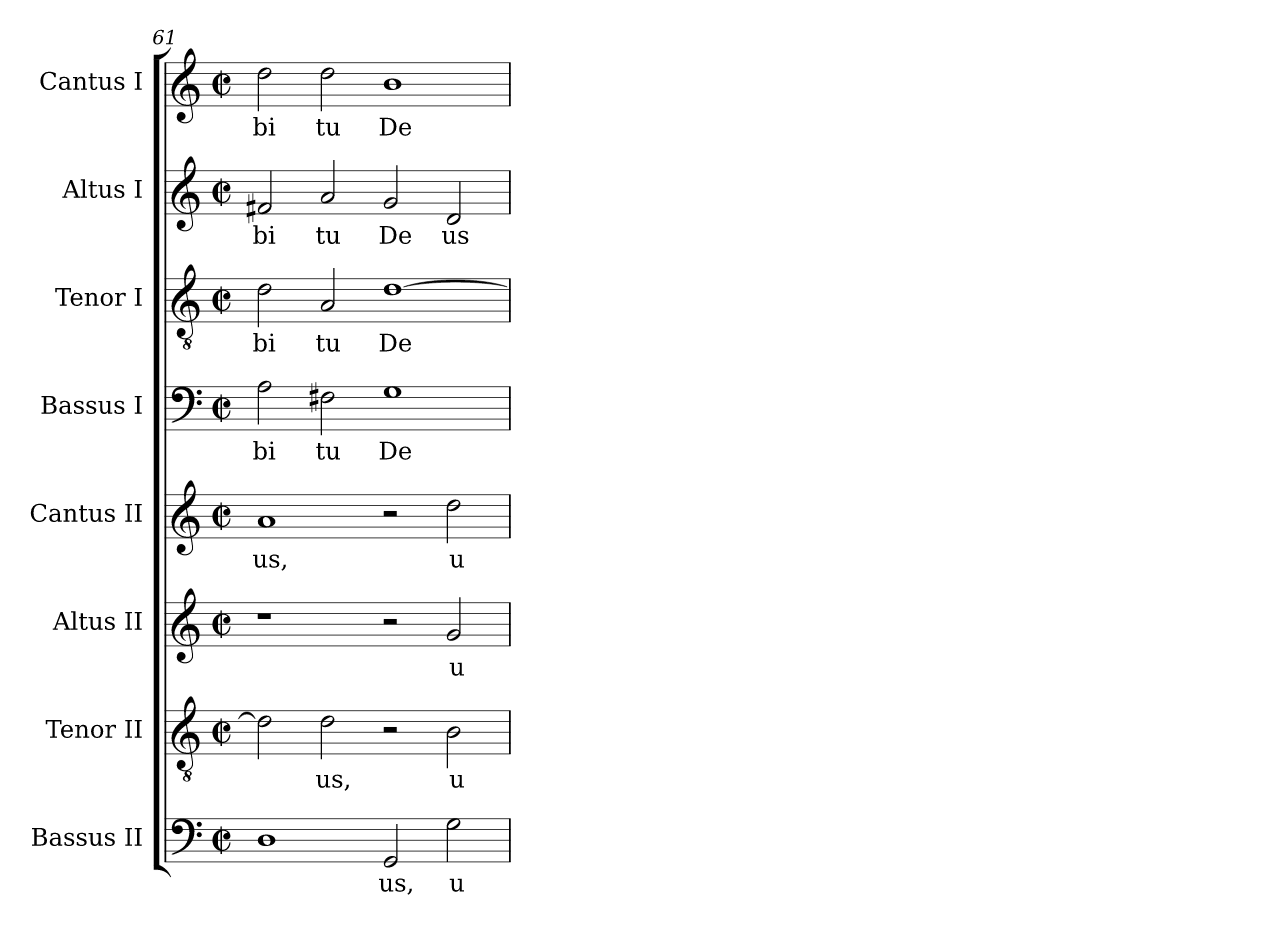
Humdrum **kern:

**kern	**text	**kern	**text	**kern	**text	**kern	**text	**kern	**text	**kern	**text	**kern	**text	**kern	**text
*part8	*part8	*part7	*part7	*part6	*part6	*part5	*part5	*part4	*part4	*part3	*part3	*part2	*part2	*part1	*part1
*staff8	*staff8	*staff7	*staff7	*staff6	*staff6	*staff5	*staff5	*staff4	*staff4	*staff3	*staff3	*staff2	*staff2	*staff1	*staff1
*I"Bassus II	*	*I"Tenor II	*	*I"Altus II	*	*I"Cantus II	*	*I"Bassus I	*	*I"Tenor I	*	*I"Altus I	*	*I"Cantus I	*
*clefF4	*	*clefGv2	*	*clefG2	*	*clefG2	*	*clefF4	*	*clefGv2	*	*clefG2	*	*clefG2	*
*M2/2	*	*M2/2	*	*M2/2	*	*M2/2	*	*M2/2	*	*M2/2	*	*M2/2	*	*M2/2	*
*met(c|)	*	*met(c|)	*	*met(c|)	*	*met(c|)	*	*met(c|)	*	*met(c|)	*	*met(c|)	*	*met(c|)	*
=61	=61	=61	=61	=61	=61	=61	=61	=61	=61	=61	=61	=61	=61	=61	=61
!	!	!	!	!	!	!	!LO:LY:b:cj	!	!LO:LY:b:cj	!	!LO:LY:b:cj	!	!LO:LY:b:cj	!	!LO:LY:b:cj
1D	.	2d\]	.	1r	.	1a	us,	2A\	bi	2d\	bi	2f#X/	bi	2dd\	bi
!	!	!	!LO:LY:b:cj	!	!	!	!	!	!LO:LY:b:cj	!	!LO:LY:b:cj	!	!LO:LY:b:cj	!	!LO:LY:b:cj
.	.	2d\	us,	.	.	.	.	2F#X\	tu	2A/	tu	2a/	tu	2dd\	tu
!	!LO:LY:b:cj	!	!	!	!	!	!	!	!LO:LY:b:cj	!	!LO:LY:b:cj	!	!LO:LY:b:cj	!	!LO:LY:b:cj
2GG/	-us,	2r	.	2r	.	2r	.	1G	De	[>1d	De	2g/	De	1b	De
!	!LO:LY:b:cj	!	!LO:LY:b:cj	!	!LO:LY:b:cj	!	!LO:LY:b:cj	!	!	!	!	!	!LO:LY:b:cj	!	!
2G\	u-	2B\	u	2g/	u	2dd\	u	.	.	.	.	2d/	us	.	.
=	=	=	=	=	=	=	=	=	=	=	=	=	=	=	=
*-	*-	*-	*-	*-	*-	*-	*-	*-	*-	*-	*-	*-	*-	*-	*-
